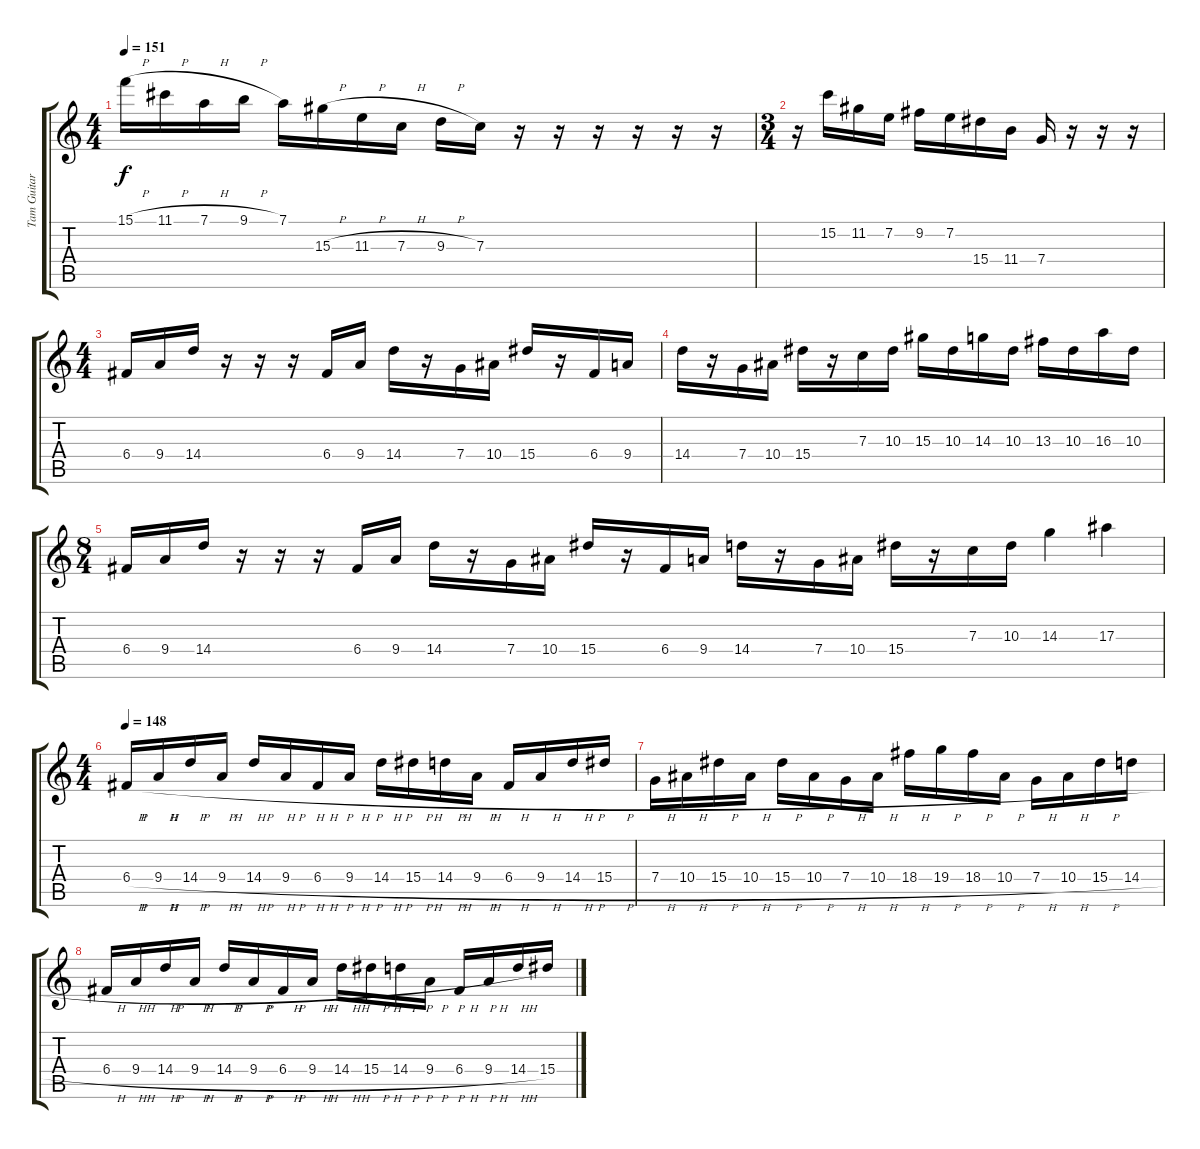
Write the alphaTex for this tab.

\track ("Tam Guitar" "Tam Guitar") {instrument overdrivenguitar}
\staff {score tabs}
\tuning (D4 A3 F3 C3 G2 C2) {hide}
\ts (4 4)
\tempo 151
\clef g2
\ks c
15.1{h}.16{dy f} 11.1{h}.16 7.1{h}.16 9.1{h}.16 7.1.16 15.3{h}.16 11.3{h}.16 7.3{h}.16 9.3{h}.16 7.3.16 r.16 r.16 r.16 r.16 r.16 r.16 |
\ts (3 4)
r.16 15.2.16 11.2.16 7.2.16 9.2.16 7.2.16 15.4.16 11.4.16 7.4.16 r.16 r.16 r.16 |
\ts (4 4)
6.4.16 9.4.16 14.4.16 r.16 r.16 r.16 6.4.16 9.4.16 14.4.16 r.16 7.4.16 10.4.16 15.4.16 r.16 6.4.16 9.4.16 |
14.4.16 r.16 7.4.16 10.4.16 15.4.16 r.16 7.3.16 10.3.16 15.3.16 10.3.16 14.3.16 10.3.16 13.3.16 10.3.16 16.3.16 10.3.16 |
\ts (8 4)
6.4.16 9.4.16 14.4.16 r.16 r.16 r.16 6.4.16 9.4.16 14.4.16 r.16 7.4.16 10.4.16 15.4.16 r.16 6.4.16 9.4.16 14.4.16 r.16 7.4.16 10.4.16 15.4.16 r.16 7.3.16 10.3.16 14.3.4 17.3.4 |
\ts (4 4)
\tempo 148
6.4{h}.16 9.4{h}.16 14.4{h}.16 9.4{h}.16 14.4{h}.16 9.4{h}.16 6.4{h}.16 9.4{h}.16 14.4{h}.16 15.4{h}.16 14.4{h}.16 9.4{h}.16 6.4{h}.16 9.4{h}.16 14.4{h}.16 15.4{h}.16 |
7.4{h}.16 10.4{h}.16 15.4{h}.16 10.4{h}.16 15.4{h}.16 10.4{h}.16 7.4{h}.16 10.4{h}.16 18.4{h}.16 19.4{h}.16 18.4{h}.16 10.4{h}.16 7.4{h}.16 10.4{h}.16 15.4{h}.16 14.4{h}.16 |
6.4{h}.16 9.4{h}.16 14.4{h}.16 9.4{h}.16 14.4{h}.16 9.4{h}.16 6.4{h}.16 9.4{h}.16 14.4{h}.16 15.4{h}.16 14.4{h}.16 9.4{h}.16 6.4{h}.16 9.4{h}.16 14.4{h}.16 15.4{h}.16
